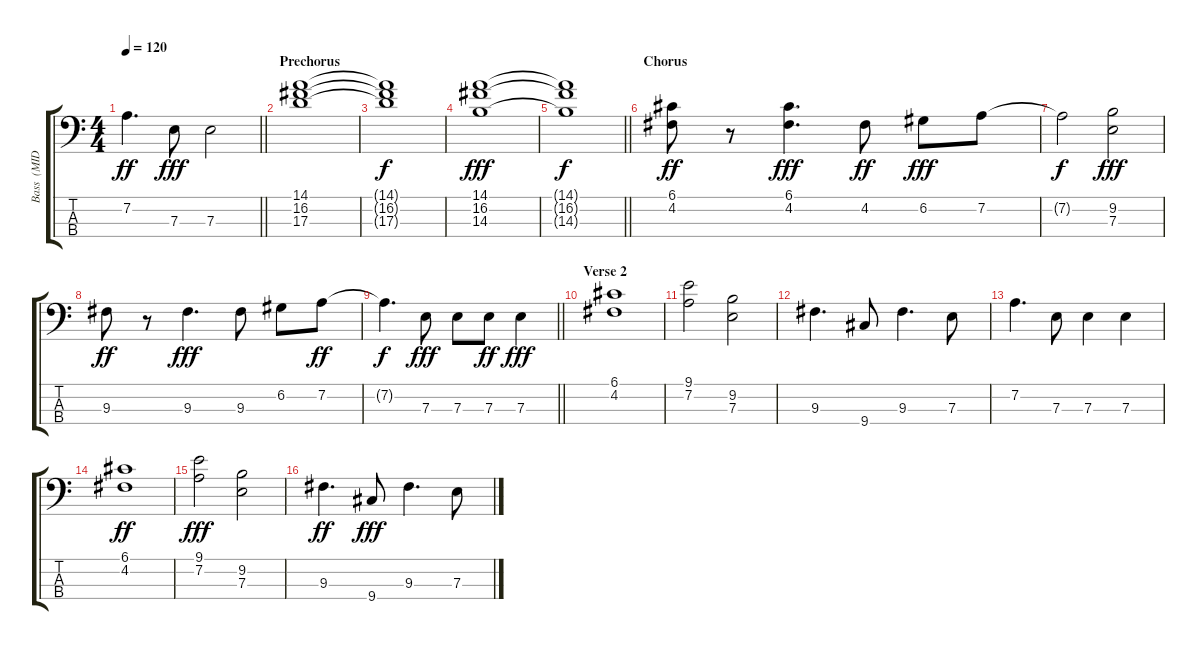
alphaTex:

\track ("Bass  (MIDI)" "Bass  (MID") {instrument synthbass2}
\staff {score tabs}
\tuning (G2 D2 A1 E1) {hide}
\ts (4 4)
\tempo 120
\clef f4
\barLineRight lightlight
\ks c
7.2.4{d dy ff} 7.3.8{dy fff} 7.3.2 |
\section ("" "Prechorus")
(14.1 16.2 17.3).1 |
(14.1{t} 16.2{t} 17.3{t}).1{dy f} |
(14.1 16.2 14.3).1{dy fff} |
\barLineRight lightlight
(14.1{t} 16.2{t} 14.3{t}).1{dy f} |
\section ("" "Chorus")
(6.1 4.2).8{dy ff} r.8 (6.1 4.2).4{d dy fff} 4.2.8{dy ff} 6.2.8{dy fff} 7.2.8 |
7.2{t}.2{dy f} (9.2 7.3).2{dy fff} |
9.3.8{dy ff} r.8 9.3.4{d dy fff} 9.3.8 6.2.8 7.2.8{dy ff} |
\barLineRight lightlight
7.2{t}.4{d dy f} 7.3.8{dy fff} 7.3.8 7.3.8{dy ff} 7.3.4{dy fff} |
\section ("" "Verse 2")
(6.1 4.2).1 |
(9.1 7.2).2 (9.2 7.3).2 |
9.3.4{d} 9.4.8 9.3.4{d} 7.3.8 |
7.2.4{d} 7.3.8 7.3.4 7.3.4 |
(6.1 4.2).1{dy ff} |
(9.1 7.2).2{dy fff} (9.2 7.3).2 |
9.3.4{d dy ff} 9.4.8{dy fff} 9.3.4{d} 7.3.8
